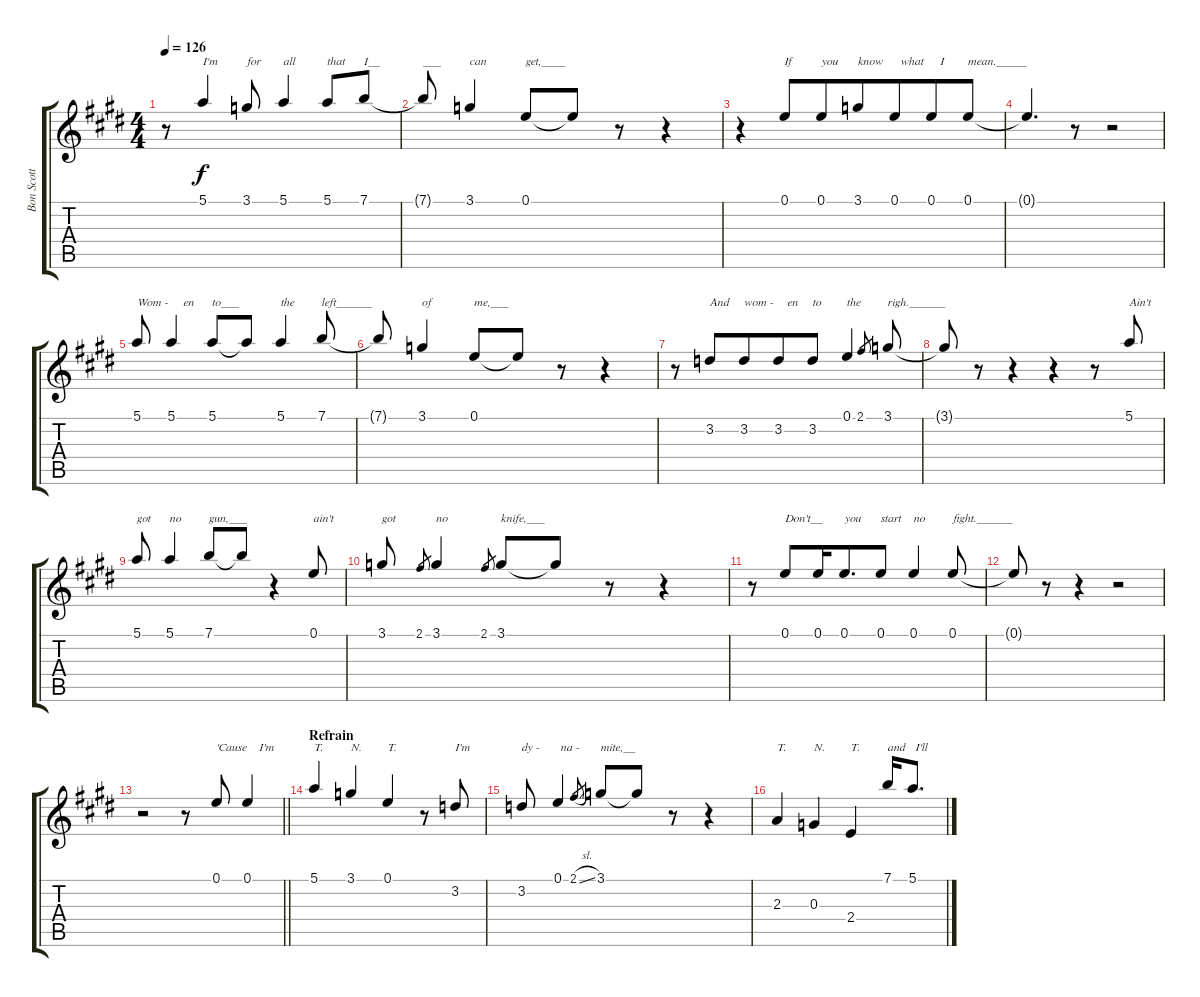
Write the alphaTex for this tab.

\track ("Bon Scott" "Bon Scott") {instrument fretlessbass}
\staff {score tabs}
\tuning (E4 B3 G3 D3 A2 E2) {hide}
\ts (4 4)
\tempo 126
\clef g2
\ks e
r.8{dy f} 5.1.4{txt "I'm" beam Up} 3.1.8{txt "for" beam Up} 5.1.4{txt "all" beam Up} 5.1.8{txt "that" beam Up beam merge} 7.1.8{txt "I__" beam Up} |
7.1{t}.8{txt "___" beam Up} 3.1.4{txt "can" beam Up} 0.1.8{txt "get,____" beam Up beam merge} 0.1{t}.8{beam Up} r.8 r.4 |
r.4 0.1.8{txt "If" beam Up beam merge} 0.1.8{txt "you" beam Up beam merge} 3.1.8{txt "know " beam Up beam merge} 0.1.8{txt "  what" beam Up beam merge} 0.1.8{txt "   I" beam Up beam merge} 0.1.8{txt "mean._____" beam Up} |
0.1{t}.4{d beam Up} r.8 r.2 |
5.1.8{txt "Wom -" beam Up} 5.1.4{txt "    en" beam Up} 5.1.8{txt "to___" beam Up beam merge} 5.1{t}.8{beam Up} 5.1.4{txt "the" beam Up} 7.1.8{txt "left______" beam Up} |
7.1{t}.8{beam Up} 3.1.4{txt "of" beam Up} 0.1.8{txt "me,___" beam Up beam merge} 0.1{t}.8{beam Up} r.8 r.4 |
r.8 3.2.8{txt "And" beam Up beam merge} 3.2.8{txt "wom -" beam Up beam merge} 3.2.8{txt "   en" beam Up beam merge} 3.2.8{txt "to" beam Up} 0.1.4{txt "the" beam Up} 2.1.8{gr} 3.1.8{txt "righ.______" beam Up} |
3.1{t}.8{beam Up} r.8 r.4 r.4 r.8 5.1.8{txt "Ain't" beam Up} |
5.1.8{txt "got" beam Up} 5.1.4{txt "no" beam Up} 7.1.8{txt "gun,___" beam Up beam merge} 7.1{t}.8{beam Up} r.4 0.1.8{txt "ain't" beam Up} |
3.1.8{txt "got" beam Up} 2.1.8{gr} 3.1.4{txt "no" beam Up} 2.1.8{gr} 3.1.8{txt "knife,___" beam Up beam merge} 3.1{t}.8{beam Up} r.8 r.4 |
r.8 0.1.8{txt "Don't__" beam Up beam merge} 0.1.16{beam Up beam merge} 0.1.8{d txt "you" beam Up beam merge} 0.1.8{txt "start" beam Up} 0.1.4{txt "no" beam Up} 0.1.8{txt "fight.______" beam Up} |
0.1{t}.8{beam Up} r.8 r.4 r.2 |
\barLineRight lightlight
r.2 r.8 0.1.8{txt "'Cause" beam Up} 0.1.4{txt "    I'm" beam Up} |
\section ("" "Refrain")
5.1.4{txt "T." beam Up} 3.1.4{txt "N." beam Up} 0.1.4{txt "T." beam Up} r.8 3.2.8{txt "I'm" beam Up} |
3.2.8{txt "dy -" beam Up} 0.1.4{txt " na -" beam Up} 2.1{sl}.8{gr} 3.1.8{txt "mite,__" beam Up beam merge} 3.1{t}.8{beam Up} r.8 r.4 |
2.3.4{txt "T."} 0.3.4{txt "N."} 2.4.4{txt "T."} 7.1.16{txt "and" beam Up beam merge} 5.1.8{d txt " I'll" beam Up}
